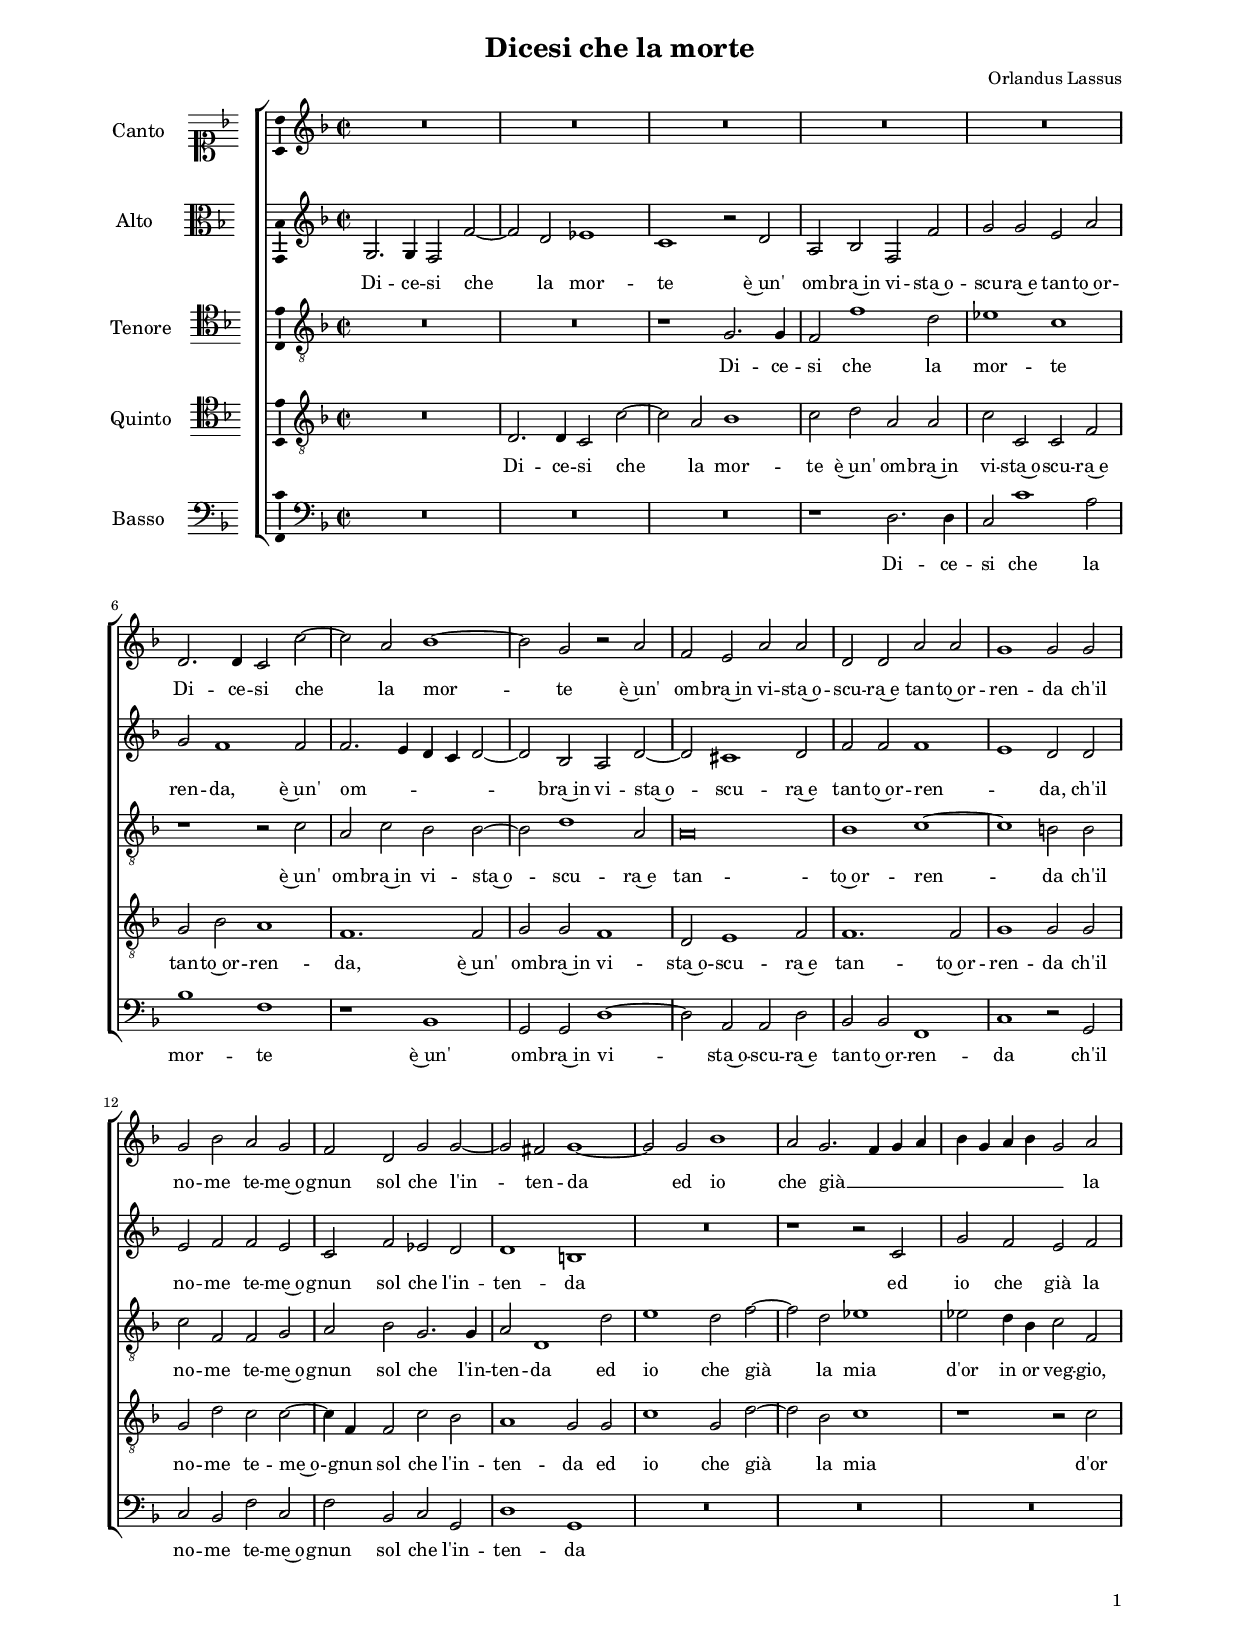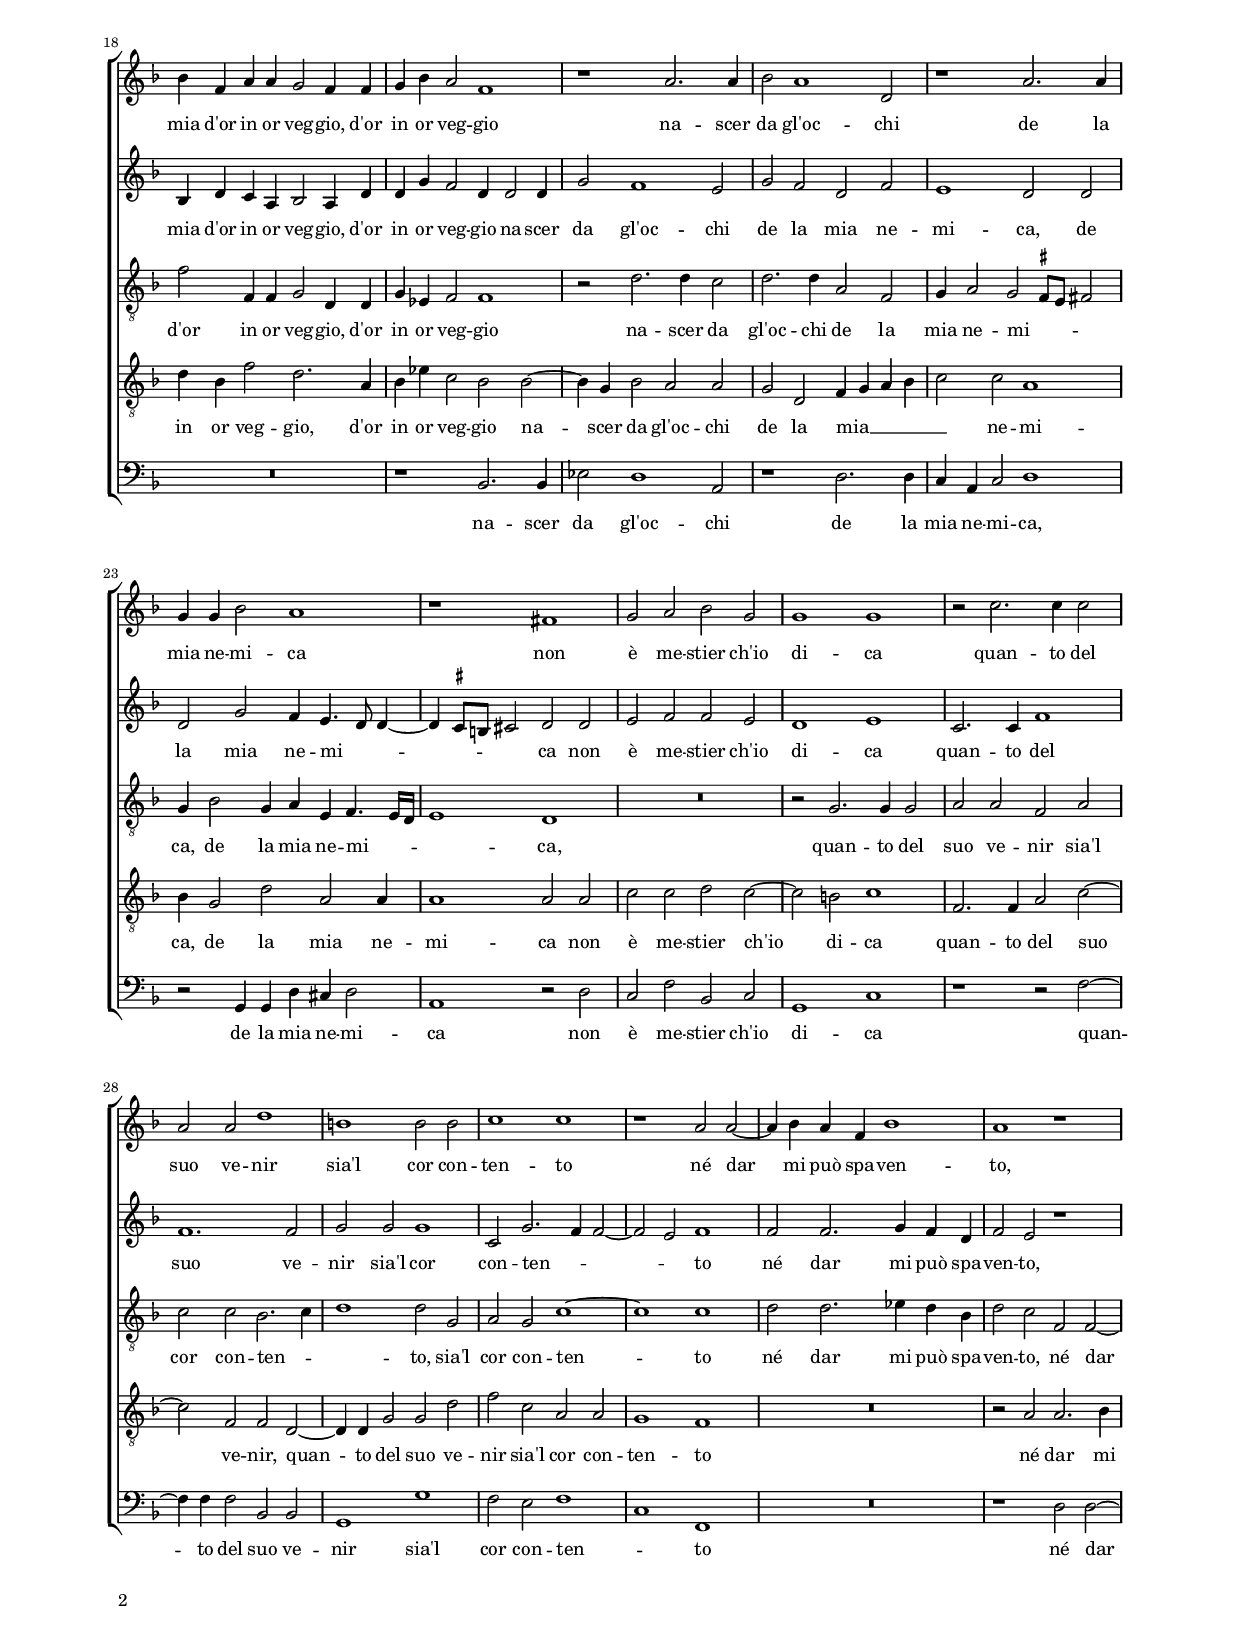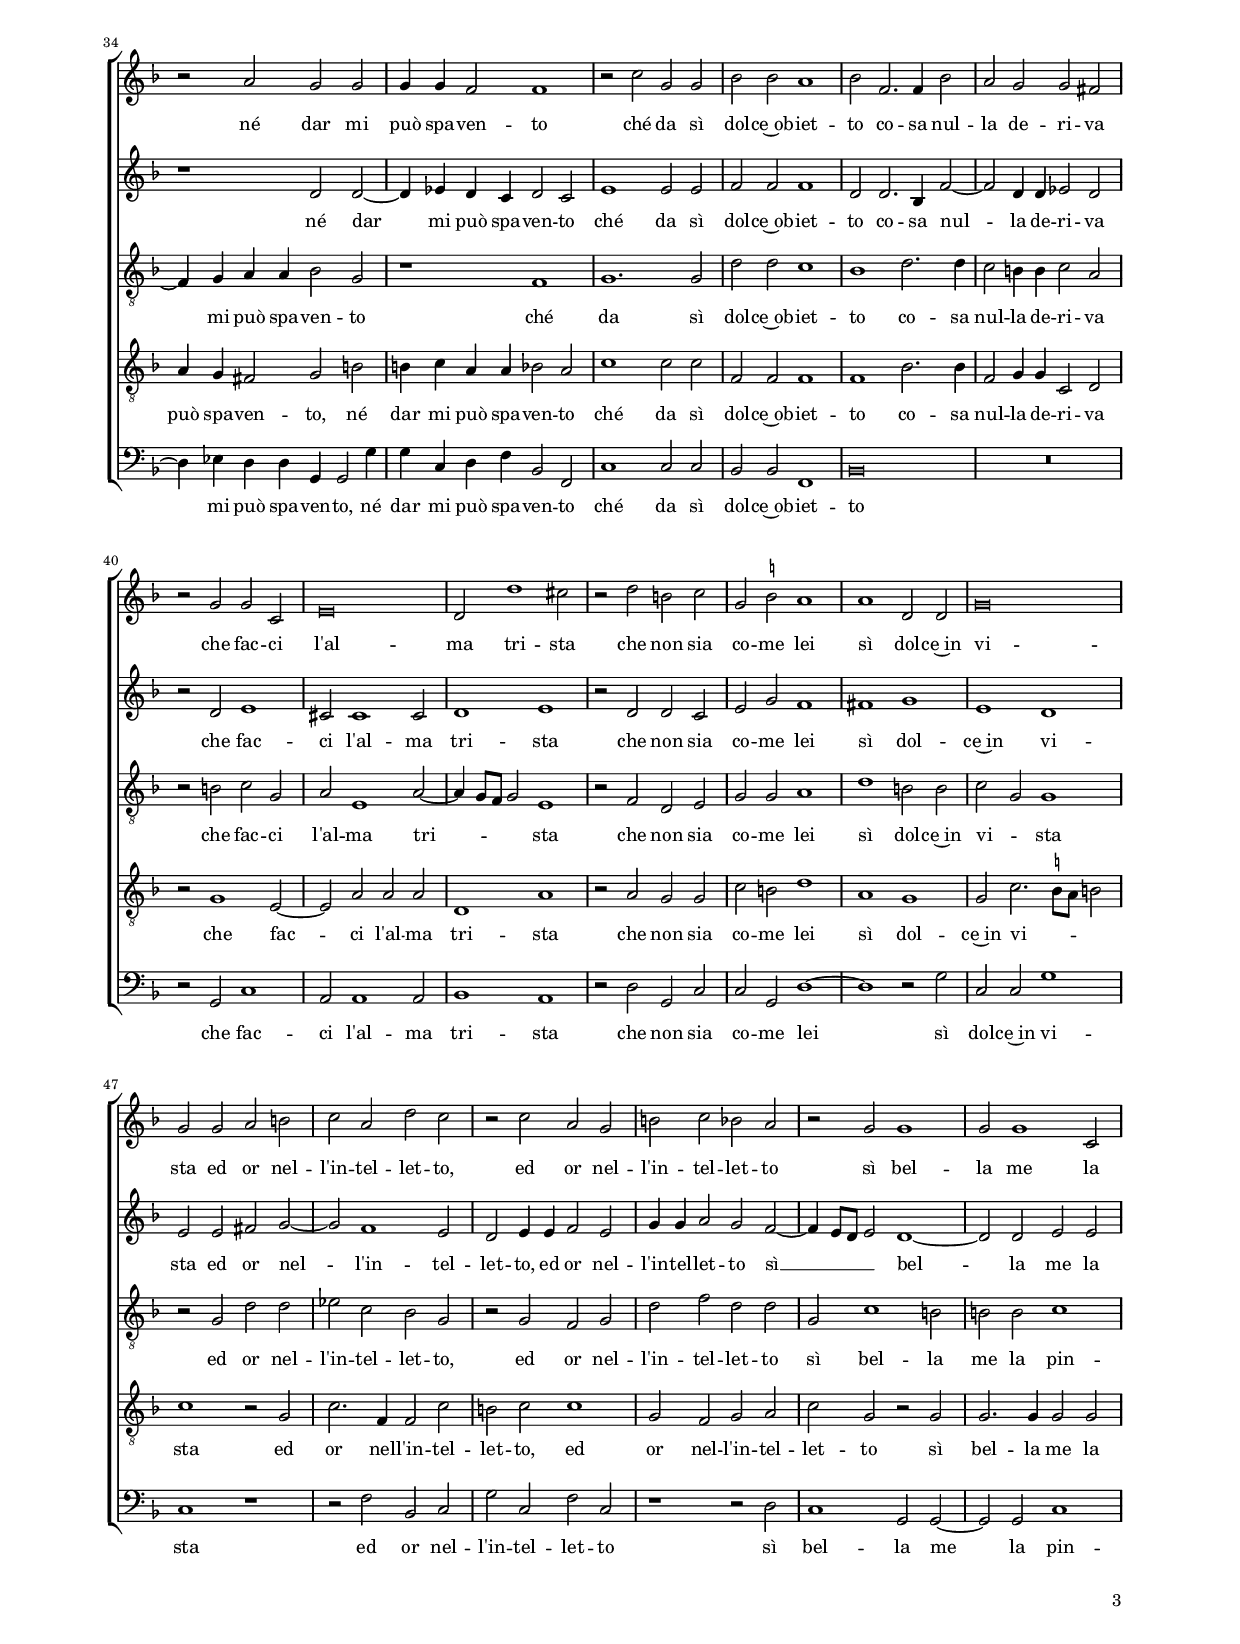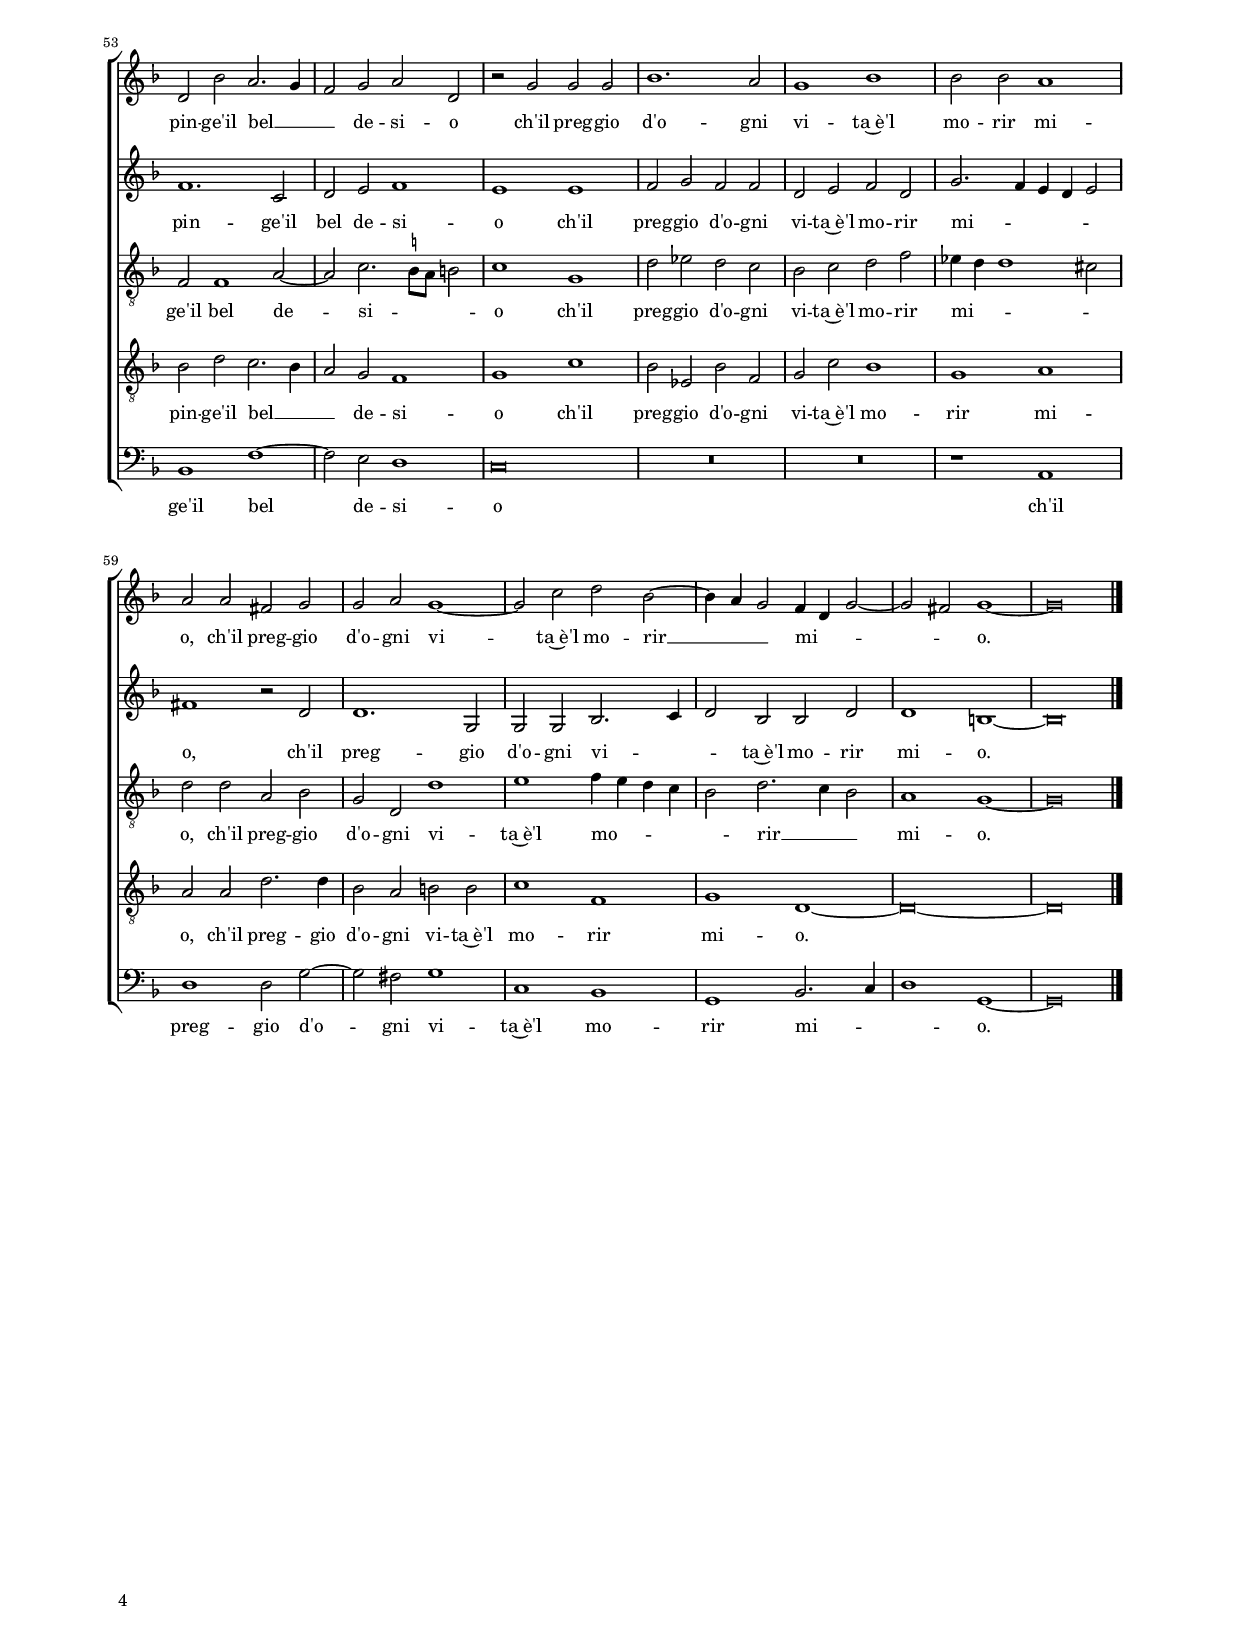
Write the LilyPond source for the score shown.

\header
{
  title="Dicesi che la morte"
  composer="Orlandus Lassus"
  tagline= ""
}

\version "2.24.1"
\language deutsch
#(set-global-staff-size 15)
% #(set-default-paper-size "letter")
#(ly:set-option 'point-and-click #f)


\paper
	{
	top-margin = 1.8 \cm
	bottom-margin = 1.2 \cm
	left-margin = 2 \cm
	right-margin = 2 \cm
	ragged-bottom = ##f
	ragged-last-bottom = ##t
	print-page-number = ##f
	system-system-spacing = #'((basic-distance . 16) (minimum-distance . 14) (padding . 5) (strechability . 150))
	oddFooterMarkup=\markup   \fill-line { "" \fromproperty #'page:page-number-string }
	evenFooterMarkup=\markup  \fill-line { \fromproperty #'page:page-number-string "" }
	last-bottom-spacing = #'((basic-distance . 12) (minimum-distance . 7) (padding . 4))
%	systems-per-page = 3
%	min-systems-per-page = 3
	markup-system-spacing.basic-distance = #12
	}

	
global = {
	\key f \major
	\time 2/2 \set Score.measureLength = #(ly:make-moment 2/1)
	\skip 1*2*64 \bar "|."
	}

	ficta = { \once \set suggestAccidentals = ##t }

	forget = #(define-music-function (music) (ly:music?) #{
		\accidentalStyle forget
		$music
		\accidentalStyle default
		#})


incipitcantus = \markup { \score {
	{
	\set Staff.instrumentName = \markup { \fontsize #1 "Canto" }
	\key f \major
	\clef soprano
	s4 \bar ""
	}
	\layout  {
	raggedright = ##t
	indent = 1.6 \cm
	line-width = 2.4\cm
	\context { \Staff \remove Time_signature_engraver }
	\override Staff.Clef.Y-extent = #'(0 . 0)
	}} \hspace #1 }

      
incipitaltus = \markup { \score {
	{
	\set Staff.instrumentName = \markup { \fontsize #1 "Alto" }
	\key f \major
	\clef alto
	s4 \bar ""
	}
	\layout  {
	raggedright = ##t
	indent = 1.6 \cm
	line-width = 2.4\cm
	\context { \Staff \remove Time_signature_engraver }
	\override Staff.Clef.Y-extent = #'(0 . 0)
	}} \hspace #1 }


incipittenor = \markup { \score {
	{
	\set Staff.instrumentName = \markup { \fontsize #1 "Tenore" }
	\key f \major
	\clef tenor
	s4 \bar ""
	}
	\layout  {
	raggedright = ##t
	indent = 1.6 \cm
	line-width = 2.4\cm
	\context { \Staff \remove Time_signature_engraver }
	\override Staff.Clef.Y-extent = #'(0 . 0)
	}} \hspace #1 }
      
      
incipitquintus = \markup { \score {
	{
	\set Staff.instrumentName = \markup { \fontsize #1 "Quinto" }
	\key f \major
	\clef tenor
	s4 \bar ""
	}
	\layout  {
	raggedright = ##t
	indent = 1.6 \cm
	line-width = 2.4\cm
	\context { \Staff \remove Time_signature_engraver }
	\override Staff.Clef.Y-extent = #'(0 . 0)
	}} \hspace #1 }
      
      
incipitbassus = \markup { \score {
	{
	\set Staff.instrumentName = \markup { \fontsize #1 "Basso" }
	\key f \major
	\clef bass
	s4 \bar ""
	}
	\layout  {
	raggedright = ##t
	indent = 1.6 \cm
	line-width = 2.4\cm
	\context { \Staff \remove Time_signature_engraver }
	\override Staff.Clef.Y-extent = #'(0 . 0)
	}} \hspace #1 }


cantus =  \relative c''
	{
	R\breve
	R\breve
	R\breve
	R\breve
%5
	R\breve |
	d,2. d4 c2 c'~
	c2 a b1~
	b2 g r a
	f2 e a a
%10
	d,2 d a' a |
	g1 g2 g
	g2 b a g
	f2 d g g~
	g2 fis g1~
%15
	g2 g b1 |
	a2 g2. f4 g a
	b4 g a b g2 a
	b4 f a a g2 f4 f
	g4 b a2 f1
%20
	r1 a2. a4 |
	b2 a1 d,2
	r1 a'2. a4
	g4 g b2 a1
	r1 fis
%25
	g2 a b g |
	g1 g
	r2 c2. c4 c2
	a2 a d1
	h1 h2 h
%30
	c1 c |
	r1 a2 a~
	a4 b a f b1
	a1 r
	r2 a g g
%35
	g4 g f2 f1 |
	r2 c' g g
	b2 b a1
	b2 f2. f4 b2
	a2 g g fis
%40
	r2 g g c, |
	e\breve
	d2 d'1 cis2
	r2 d h c
	g2 \ficta h a1
%45
	a1 d,2 d |
	g\breve
	g2 g a h
	c2 a d c
	r2 c a g
%50
	h2 c b a |
	r2 g g1
	g2 g1 c,2
	d2 b' a2. g4
	f2 g a d,
%55
	r2 g g g |
	b1. a2
	g1 b
	b2 b a1
	a2 a fis g
%60
	g2 a g1~ |
	g2 c d b~
	b4 a g2 f4 d g2~
	g2 fis g1~
	g\breve |
	}


altus =  \relative c'
	{
	g2. g4 f2 f'~
	f2 d es1
	c1 r2 d
	a2 b f f'
%5
	g2 g e a |
	g2 f1 f2
	f2. e4 d c d2~
	d2 b a d~
	d2 cis1 d2
%10
	f2 f f1 |
	e1 d2 d
	e2 f f e
	c2 f es d
	d1 h
%15
	R\breve |
	r1 r2 c
	g'2 f e f
	b,4 d c a b2 a4 d
	d4 g f2 d4 d2 d4
%20
	g2 f1 e2 |
	g2 f d f
	e1 d2 d
	d2 g f4 e4. d8 d4~
	d4 \ficta cis8 h cis!2 d d
%25
	e2 f f e |
	d1 e
	c2. c4 f1
	f1. f2
	g2 g g1
%30
	c,2 g'2. f4 f2~ |
	f2 e f1
	f2 f2. g4 f d
	f2 e r1
	r1 d2 d~
%35
	d4 es d c d2 c |
	e1 e2 e
	f2 f f1
	d2 d2. b4 f'2~
	f2 d4 d es2 d
%40
	r2 d e1 |
	cis2 cis1 cis2
	d1 e
	r2 d d c
	e2 g f1
%45
	fis1 g |
	e1 d
	e2 e fis g~
	g2 f1 e2
	d2 e4 e f2 e
%50
	g4 g a2 g f~ |
	f4 e8 d e2 d1~
	d2 d e e
	f1. c2
	d2 e f1
%55
	e1 e |
	f2 g f f
	d2 e f d
	g2. f4 e d e2
	fis1 r2 d
%60
	d1. g,2 |
	g2 g b2. c4
	d2 b b d
	d1 h~
	h\breve |
	}


tenor =  \relative c'
	{
	R\breve
	R\breve
	r1 g2. g4
	f2 f'1 d2
%5
	es1 c |
	r1 r2 c
	a2 c b b~
	b2 d1 a2
	a\breve
%10
	b1 c~ |
	c1 h2 h
	c2 f, f g
	a2 b g2. g4
	a2 d,1 d'2
%15
	e1 d2 f~ |
	f2 d es1
	es2 d4 b c2 f,
	f'2 f,4 f g2 d4 d
	g4 es f2 f1
%20
	r2 d'2. d4 c2 |
	d2. d4 a2 f
	g4 a2 g \ficta fis8 e fis!2
	g4 b2 g4 a e f4. e16 d
	e1 d
%25
	R\breve |
	r2 g2. g4 g2
	a2 a f a
	c2 c b2. c4
	d1 d2 g,
%30
	a2 g c1~ |
	c1 c
	d2 d2. es4 d b
	d2 c f, f~
	f4 g a a b2 g
%35
	r1 f |
	g1. g2
	d'2 d c1
	b1 d2. d4
	c2 h4 h c2 a
%40
	r2 h c g |
	a2 e1 a2~
	a4 g8 f g2 e1
	r2 f d e
	g2 g a1
%45
	d1 h2 h |
	c2 g g1
	r2 g d' d
	es2 c b g
	r2 g f g
%50
	d'2 f d d |
	g,2 c1 h2
	h2 h c1
	f,2 f1 a2~
	a2 c2. \stemDown \ficta h8 a \stemNeutral h!2
%55
	c1 g |
	d'2 es d c
	b2 c d f
	es4 d d1 cis2
	d2 d a b
%60
	g2 d d'1 |
	e1 f4 e d c
	b2 d2. c4 b2
	a1 g~
	g\breve |
	}


quintus  =  \relative c'
	{
	R\breve
	d,2. d4 c2 c'~
	c2 a b1
	c2 d a a
%5
	c2 c, c f |
	g2 b a1
	f1. f2
	g2 g f1
	d2 e1 f2
%10
	f1. f2 |
	g1 g2 g
	g2 d' c c~
	c4 f, f2 c' b
	a1 g2 g
%15
	c1 g2 d'~ |
	d2 b c1
	r1 r2 c
	d4 b f'2 d2. a4
	b4 es c2 b b~
%20
	b4 g b2 a a |
	g2 d f4 g a b
	c2 c a1
	b4 g2 d' a a4
	a1 a2 a
%25
	c2 c d c~ |
	c2 h c1
	f,2. f4 a2 c~
	c2 f, f d~
	d4 d g2 g d'
%30
	f2 c a a |
	g1 f
	R\breve
	r2 a a2. b4
	a4 g fis2 g h
%35
	h4 c a a b2 a |
	c1 c2 c
	f,2 f f1
	f1 b2. b4
	f2 g4 g c,2 d
%40
	r2 g1 e2~ |
	e2 a a a
	d,1 a'
	r2 a g g
	c2 h d1
%45
	a1 g |
	g2 c2. \stemDown \ficta h8 a \stemNeutral h!2
	c1 r2 g
	c2. f,4 f2 c'
	h2 c c1
%50
	g2 f g a |
	c2 g r g
	g2. g4 g2 g
	b2 d c2. b4
	a2 g f1
%55
	g1 c |
	b2 es, b' f
	g2 c b1
	g1 a
	a2 a d2. d4
%60
	b2 a h h |
	c1 f,
	g d~
	d\breve~
	d\breve |
	}


bassus  =  \relative c
	{
	R\breve
	R\breve
	R\breve
	r1 d2. d4
%5
	c2 c'1 a2 |
	b1 f
	r1 b,
	g2 g d'1~
	d2 a a d
%10
	b2 b f1 |
	c'1 r2 g
	c2 b f' c
	f2 b, c g
	d'1 g,
%15
	R\breve |
	R\breve
	R\breve
	R\breve
	r1 b2. b4
%20
	es2 d1 a2 |
	r1 d2. d4
	c4 a c2 d1
	r2 g,4 g d' cis d2
	a1 r2 d
%25
	c2 f b, c |
	g1 c
	r1 r2 f~
	f4 f f2 b, b
	g1 g'
%30
	f2 e f1 |
	c1 f,
	R\breve
	r1 d'2 d~
	d4 es d d g, g2 g'4
%35
	g4 c, d f b,2 f |
	c'1 c2 c
	b2 b f1
	b\breve
	R\breve
%40
	r2 g c1 |
	a2 a1 a2
	b1 a
	r2 d g, c
	c2 g d'1~
%45
	d1 r2 g |
	c,2 c g'1
	c,1 r
	r2 f b, c
	g'2 c, f c
%50
	r1 r2 d |
	c1 g2 g~
	g2 g c1
	b1 f'~
	f2 e d1
%55
	c\breve |
	R\breve
	R\breve
	r1 a
	d1 d2 g~
%60
	g2 fis g1 |
	c,1 b
	g1 b2. c4
	d1 g,~
	g\breve |
%65
	}


lyricscantus = \lyricmode {
	Di -- ce -- si che la mor -- te
	è~un' om -- bra~in vi -- sta~o -- scu -- ra~e tan -- to~or -- ren -- da
	ch'il no -- me te -- me~o -- gnun sol che l'in -- ten -- da
	ed io che già __ _ _ _ _ _ _ _ _ la mia d'or in or veg -- gio,
	d'or in or veg -- gio
	na -- scer da gl'oc -- chi de la mia ne -- mi -- ca
	non è me -- stier ch'io di -- ca
	quan -- to del suo ve -- nir sia'l cor con -- ten -- to
	né dar mi può spa -- ven -- to,
	né dar mi può spa -- ven -- to
	ché da sì dol -- ce~ob -- iet -- to
	co -- sa nul -- la de -- ri -- va
	che fac -- ci l'al -- ma tri -- sta
	che non sia co -- me lei sì dol -- ce~in vi -- sta
	ed or nel -- l'in -- tel -- let -- to,
	ed or nel -- l'in -- tel -- let -- to
	sì bel -- la me la pin -- ge'il bel __ _ _ de -- si -- o
	ch'il preg -- gio d'o -- gni vi -- ta~è'l mo -- rir mi -- o,
	ch'il preg -- gio d'o -- gni vi -- ta~è'l mo -- rir __ _ _ mi -- _ _ _ o.
	}


lyricsaltus = \lyricmode {
	Di -- ce -- si che la mor -- te
	è~un' om -- bra~in vi -- sta~o -- scu -- ra~e tan -- to~or -- ren -- da,
	è~un' om -- _ _ _ _ bra~in vi -- sta~o -- scu -- ra~e tan -- to~or -- ren -- _ da,
	ch'il no -- me te -- me~o -- gnun sol che l'in -- ten -- da
	ed io che già la mia d'or in or veg -- gio,
	d'or in or veg -- gio
	na -- scer da gl'oc -- chi de la mia ne -- mi -- ca,
	de la mia ne -- mi -- _ _ _ _ _ ca
	non è me -- stier ch'io di -- ca
	quan -- to del suo ve -- nir sia'l cor con -- ten -- _ _ _ to
	né dar mi può spa -- ven -- to,
	né dar mi può spa -- ven -- to
	ché da sì dol -- ce~ob -- iet -- to
	co -- sa nul -- la de -- ri -- va
	che fac -- ci l'al -- ma tri -- sta
	che non sia co -- me lei sì dol -- ce~in vi -- sta
	ed or nel -- l'in -- tel -- let -- to,
	ed or nel -- l'in -- tel -- let -- to
	sì __ _ _ _ bel -- la me la pin -- ge'il bel de -- si -- o
	ch'il preg -- gio d'o -- gni vi -- ta~è'l mo -- rir mi -- _ _ _ _ o,
	ch'il preg -- gio d'o -- gni vi -- _ _ ta~è'l mo -- rir mi -- o.
	}


lyricstenor = \lyricmode {
	Di -- ce -- si che la mor -- te
	è~un' om -- bra~in vi -- sta~o -- scu -- ra~e tan -- to~or -- ren -- da
	ch'il no -- me te -- me~o -- gnun sol che l'in -- ten -- da
	ed io che già la mia d'or in or veg -- gio,
	d'or in or veg -- gio,
	d'or in or veg -- gio
	na -- scer da gl'oc -- chi de la mia ne -- mi -- _ _ _ ca,
	de la mia ne -- mi -- _ _ _ ca,
	quan -- to del suo ve -- nir sia'l cor con -- ten -- _ _ to,
	sia'l cor con -- ten -- to
	né dar mi può spa -- ven -- to,
	né dar mi può spa -- ven -- to
	ché da sì dol -- ce~ob -- iet -- to
	co -- sa nul -- la de -- ri -- va
	che fac -- ci l'al -- ma tri -- _ _ _ sta
	che non sia co -- me lei sì dol -- ce~in vi -- _ sta
	ed or nel -- l'in -- tel -- let -- to,
	ed or nel -- l'in -- tel -- let -- to
	sì bel -- la me la pin -- ge'il bel de -- si -- _ _ _ o
	ch'il preg -- gio d'o -- gni vi -- ta~è'l mo -- rir mi -- _ _ _ o,
	ch'il preg -- gio d'o -- gni vi -- ta~è'l mo -- _ _ _ _ rir __ _ _ mi -- o.
	}


lyricsquintus = \lyricmode {
	Di -- ce -- si che la mor -- te
	è~un' om -- bra~in vi -- sta~o -- scu -- ra~e tan -- to~or -- ren -- da,
	è~un' om -- bra~in vi -- sta~o -- scu -- ra~e tan -- to~or -- ren -- da
	ch'il no -- me te -- me~o -- gnun sol che l'in -- ten -- da
	ed io che già la mia d'or in or veg -- gio,
	d'or in or veg -- gio
	na -- scer da gl'oc -- chi de la mia __ _ _ _ _ ne -- mi -- ca,
	de la mia ne -- mi -- ca
	non è me -- stier ch'io di -- ca
	quan -- to del suo ve -- nir,
	quan -- to del suo ve -- nir sia'l cor con -- ten -- to
	né dar mi può spa -- ven -- to,
	né dar mi può spa -- ven -- to
	ché da sì dol -- ce~ob -- iet -- to
	co -- sa nul -- la de -- ri -- va
	che fac -- ci l'al -- ma tri -- sta
	che non sia co -- me lei sì dol -- ce~in vi -- _ _ _ sta
	ed or nel -- l'in -- tel -- let -- to,
	ed or nel -- l'in -- tel -- let -- to
	sì bel -- la me la pin -- ge'il bel __ _ _ de -- si -- o
	ch'il preg -- gio d'o -- gni vi -- ta~è'l mo -- rir mi -- o,
	ch'il preg -- gio d'o -- gni vi -- ta~è'l mo -- rir mi -- o.
	}


lyricsbassus = \lyricmode {
	Di -- ce -- si che la mor -- te
	è~un' om -- bra~in vi -- sta~o -- scu -- ra~e tan -- to~or -- ren -- da
	ch'il no -- me te -- me~o -- gnun sol che l'in -- ten -- da
	na -- scer da gl'oc -- chi de la mia ne -- mi -- ca,
	de la mia ne -- mi -- ca
	non è me -- stier ch'io di -- ca
	quan -- to del suo ve -- nir sia'l cor con -- ten -- _ to
	né dar mi può spa -- ven -- to,
	né dar mi può spa -- ven -- to
	ché da sì dol -- ce~ob -- iet -- to
	che fac -- ci l'al -- ma tri -- sta
	che non sia co -- me lei sì dol -- ce~in vi -- sta
	ed or nel -- l'in -- tel -- let -- to
	sì bel -- la me la pin -- ge'il bel de -- si -- o
	ch'il preg -- gio d'o -- gni vi -- ta~è'l mo -- rir mi -- _ _ o.
	}


\score
{  
  % \transpose {
	\new ChoirStaff \with { \override StaffGrouper.staff-staff-spacing.basic-distance = #12 }
	<<

	\new Staff << \global
	\new Voice="v1" {
		\set Staff.instrumentName=\incipitcantus
%		\set Staff.instrumentName= "S"
		\set Staff.midiInstrument = "reed organ"
		\clef violin
		\cantus }
	\new Lyrics \lyricsto "v1" {\lyricscantus }
	>>


	\new Staff << \global
	\new Voice="v2" {
		\set Staff.instrumentName=\incipitaltus
%		\set Staff.instrumentName= "A"
		\set Staff.midiInstrument = "reed organ"
		\clef violin 
		\altus}
	\new Lyrics \lyricsto "v2" {\lyricsaltus }
	>>


	\new Staff << \global
	\new Voice="v3" {
		\set Staff.instrumentName=\incipittenor
%		\set Staff.instrumentName= "T"
		\set Staff.midiInstrument = "reed organ"
		\clef "G_8"
		\tenor }
	\new Lyrics \lyricsto "v3" {\lyricstenor }
	>>


	\new Staff << \global
	\new Voice="v5" {
		\set Staff.instrumentName=\incipitquintus
%		\set Staff.instrumentName= "Q"
		\set Staff.midiInstrument = "reed organ"
		\clef "G_8"
		\quintus}
	\new Lyrics \lyricsto "v5" {\lyricsquintus }
	>>


	\new Staff << \global
	\new Voice="v4" {
		\set Staff.instrumentName=\incipitbassus
%		\set Staff.instrumentName= "B"
		\set Staff.midiInstrument = "reed organ"
		\clef bass 
		\bassus }
	\new Lyrics \lyricsto "v4" {\lyricsbassus}
	>>

	>>
	% } % transpose

	\layout
	{
	indent = 2.5\cm
	\context { \Lyrics \override VerticalAxisGroup.nonstaff-relatedstaff-spacing.padding = #1.5 }
%	\context { \Lyrics \override LyricText.font-size = #1 }
	\context { \Staff \override TimeSignature.break-visibility = #end-of-line-invisible }
	\context { \Staff \consists Ambitus_engraver }
	\context { \Score \override BarNumber.padding = #2 }
	\context { \Voice \override NoteHead.style = #'baroque }
	}

\midi
	{
	\tempo 2 = 90
	}

}


% EOF
